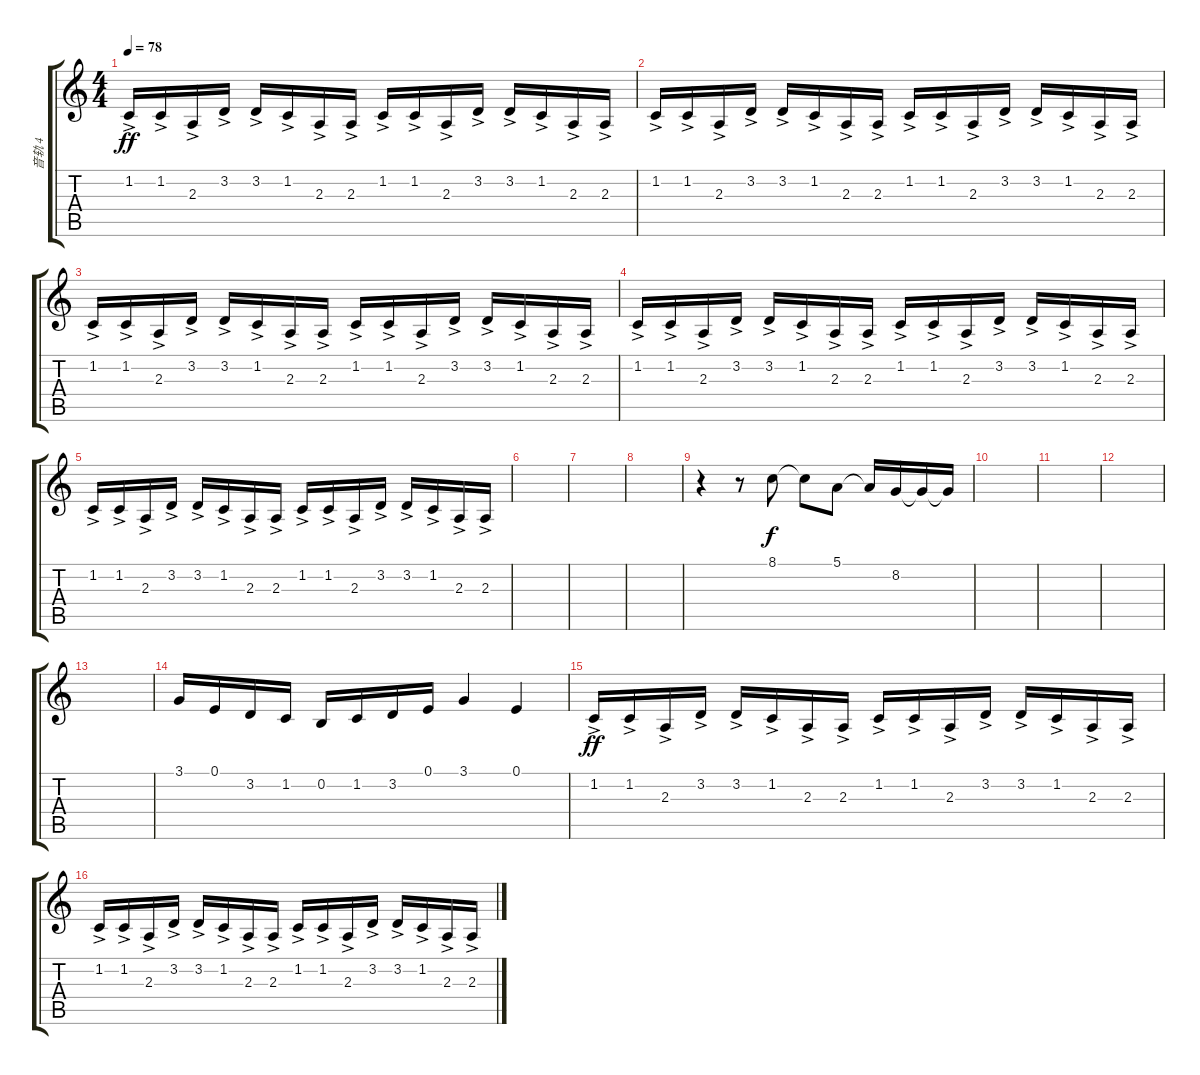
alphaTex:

\track ("音轨 4" "音轨 4") {instrument electricpiano1}
\staff {score tabs}
\tuning (E4 B3 G3 D3 A2 E2) {hide}
\ts (4 4)
\tempo 78
\clef g2
\ks c
1.2{ac}.16{dy ff} 1.2{ac}.16 2.3{ac}.16 3.2{ac}.16 3.2{ac}.16 1.2{ac}.16 2.3{ac}.16 2.3{ac}.16 1.2{ac}.16 1.2{ac}.16 2.3{ac}.16 3.2{ac}.16 3.2{ac}.16 1.2{ac}.16 2.3{ac}.16 2.3{ac}.16 |
1.2{ac}.16 1.2{ac}.16 2.3{ac}.16 3.2{ac}.16 3.2{ac}.16 1.2{ac}.16 2.3{ac}.16 2.3{ac}.16 1.2{ac}.16 1.2{ac}.16 2.3{ac}.16 3.2{ac}.16 3.2{ac}.16 1.2{ac}.16 2.3{ac}.16 2.3{ac}.16 |
1.2{ac}.16 1.2{ac}.16 2.3{ac}.16 3.2{ac}.16 3.2{ac}.16 1.2{ac}.16 2.3{ac}.16 2.3{ac}.16 1.2{ac}.16 1.2{ac}.16 2.3{ac}.16 3.2{ac}.16 3.2{ac}.16 1.2{ac}.16 2.3{ac}.16 2.3{ac}.16 |
1.2{ac}.16 1.2{ac}.16 2.3{ac}.16 3.2{ac}.16 3.2{ac}.16 1.2{ac}.16 2.3{ac}.16 2.3{ac}.16 1.2{ac}.16 1.2{ac}.16 2.3{ac}.16 3.2{ac}.16 3.2{ac}.16 1.2{ac}.16 2.3{ac}.16 2.3{ac}.16 |
1.2{ac}.16 1.2{ac}.16 2.3{ac}.16 3.2{ac}.16 3.2{ac}.16 1.2{ac}.16 2.3{ac}.16 2.3{ac}.16 1.2{ac}.16 1.2{ac}.16 2.3{ac}.16 3.2{ac}.16 3.2{ac}.16 1.2{ac}.16 2.3{ac}.16 2.3{ac}.16 |
|
|
|
r.4{volume 10 instrument pad4choir} r.8 8.1.8{dy f} 8.1{t}.8 5.1.8 5.1{t}.16 8.2.16 8.2{t}.16 8.2{t}.16 |
|
|
|
|
3.1.16 0.1.16 3.2.16 1.2.16 0.2.16 1.2.16 3.2.16 0.1.16 3.1.4 0.1.4 |
1.2{ac}.16{dy ff} 1.2{ac}.16 2.3{ac}.16 3.2{ac}.16 3.2{ac}.16 1.2{ac}.16 2.3{ac}.16 2.3{ac}.16 1.2{ac}.16 1.2{ac}.16 2.3{ac}.16 3.2{ac}.16 3.2{ac}.16 1.2{ac}.16 2.3{ac}.16 2.3{ac}.16 |
1.2{ac}.16 1.2{ac}.16 2.3{ac}.16 3.2{ac}.16 3.2{ac}.16 1.2{ac}.16 2.3{ac}.16 2.3{ac}.16 1.2{ac}.16 1.2{ac}.16 2.3{ac}.16 3.2{ac}.16 3.2{ac}.16 1.2{ac}.16 2.3{ac}.16 2.3{ac}.16
